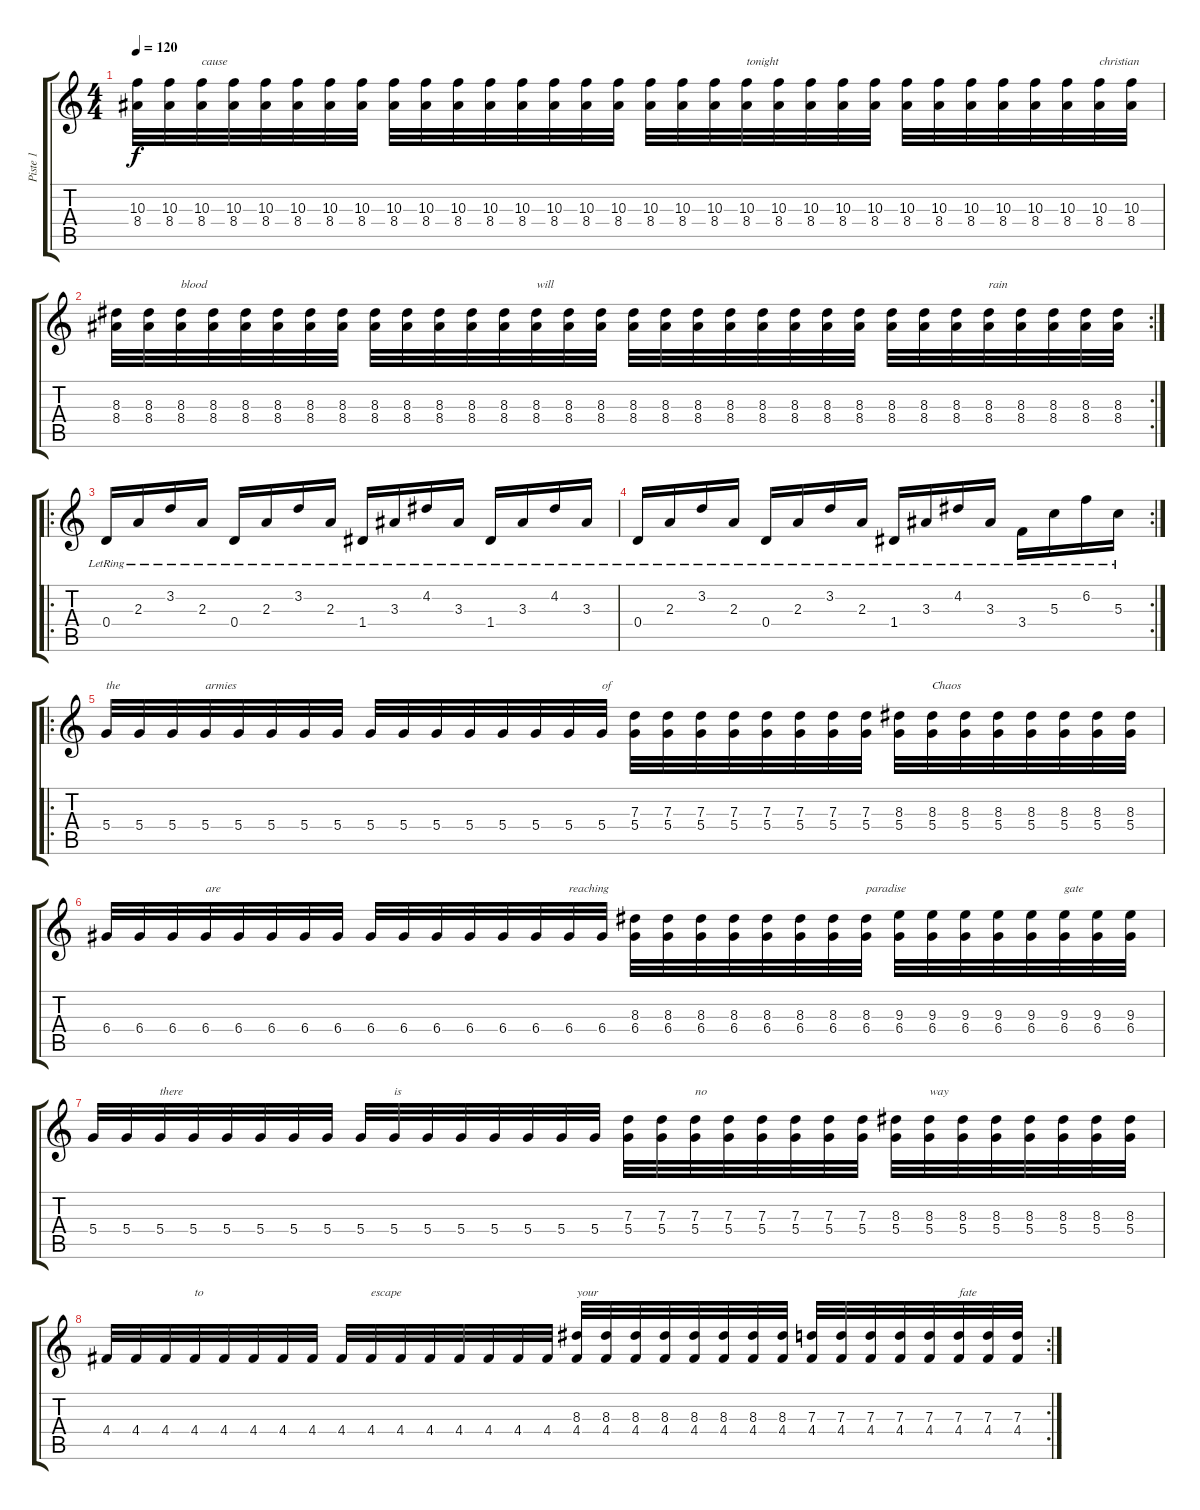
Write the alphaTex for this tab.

\track ("Piste 1" "Piste 1") {instrument distortionguitar}
\staff {score tabs}
\tuning (E4 B3 G3 D3 A2 E2) {hide}
\ts (4 4)
\tempo 120
\clef g2
\ks c
(10.3 8.4).32{dy f} (10.3 8.4).32 (10.3 8.4).32{txt "cause"} (10.3 8.4).32 (10.3 8.4).32 (10.3 8.4).32 (10.3 8.4).32 (10.3 8.4).32 (10.3 8.4).32 (10.3 8.4).32 (10.3 8.4).32 (10.3 8.4).32 (10.3 8.4).32 (10.3 8.4).32 (10.3 8.4).32 (10.3 8.4).32 (10.3 8.4).32 (10.3 8.4).32 (10.3 8.4).32 (10.3 8.4).32{txt "tonight"} (10.3 8.4).32 (10.3 8.4).32 (10.3 8.4).32 (10.3 8.4).32 (10.3 8.4).32 (10.3 8.4).32 (10.3 8.4).32 (10.3 8.4).32 (10.3 8.4).32 (10.3 8.4).32 (10.3 8.4).32{txt "christian"} (10.3 8.4).32 |
\rc 2
(8.3 8.4).32 (8.3 8.4).32 (8.3 8.4).32{txt "blood"} (8.3 8.4).32 (8.3 8.4).32 (8.3 8.4).32 (8.3 8.4).32 (8.3 8.4).32 (8.3 8.4).32 (8.3 8.4).32 (8.3 8.4).32 (8.3 8.4).32 (8.3 8.4).32 (8.3 8.4).32{txt "will"} (8.3 8.4).32 (8.3 8.4).32 (8.3 8.4).32 (8.3 8.4).32 (8.3 8.4).32 (8.3 8.4).32 (8.3 8.4).32 (8.3 8.4).32 (8.3 8.4).32 (8.3 8.4).32 (8.3 8.4).32 (8.3 8.4).32 (8.3 8.4).32 (8.3 8.4).32{txt "rain"} (8.3 8.4).32 (8.3 8.4).32 (8.3 8.4).32 (8.3 8.4).32 |
\ro
0.4{lr}.16 2.3{lr}.16 3.2{lr}.16 2.3{lr}.16 0.4{lr}.16 2.3{lr}.16 3.2{lr}.16 2.3{lr}.16 1.4{lr}.16 3.3{lr}.16 4.2{lr}.16 3.3{lr}.16 1.4{lr}.16 3.3{lr}.16 4.2{lr}.16 3.3{lr}.16 |
\rc 2
0.4{lr}.16 2.3{lr}.16 3.2{lr}.16 2.3{lr}.16 0.4{lr}.16 2.3{lr}.16 3.2{lr}.16 2.3{lr}.16 1.4{lr}.16 3.3{lr}.16 4.2{lr}.16 3.3{lr}.16 3.4{lr}.16 5.3{lr}.16 6.2{lr}.16 5.3{lr}.16 |
\ro
5.4.32{txt "the"} 5.4.32 5.4.32 5.4.32{txt "armies"} 5.4.32 5.4.32 5.4.32 5.4.32 5.4.32 5.4.32 5.4.32 5.4.32 5.4.32 5.4.32 5.4.32 5.4.32{txt "of"} (7.3 5.4).32 (7.3 5.4).32 (7.3 5.4).32 (7.3 5.4).32 (7.3 5.4).32 (7.3 5.4).32 (7.3 5.4).32 (7.3 5.4).32 (8.3 5.4).32 (8.3 5.4).32{txt "Chaos"} (8.3 5.4).32 (8.3 5.4).32 (8.3 5.4).32 (8.3 5.4).32 (8.3 5.4).32 (8.3 5.4).32 |
6.4.32 6.4.32 6.4.32 6.4.32{txt "are"} 6.4.32 6.4.32 6.4.32 6.4.32 6.4.32 6.4.32 6.4.32 6.4.32 6.4.32 6.4.32 6.4.32{txt "reaching"} 6.4.32 (8.3 6.4).32 (8.3 6.4).32 (8.3 6.4).32 (8.3 6.4).32 (8.3 6.4).32 (8.3 6.4).32 (8.3 6.4).32 (8.3 6.4).32{txt "paradise"} (9.3 6.4).32 (9.3 6.4).32 (9.3 6.4).32 (9.3 6.4).32 (9.3 6.4).32 (9.3 6.4).32{txt "gate"} (9.3 6.4).32 (9.3 6.4).32 |
5.4.32 5.4.32 5.4.32{txt "there"} 5.4.32 5.4.32 5.4.32 5.4.32 5.4.32 5.4.32 5.4.32{txt "is"} 5.4.32 5.4.32 5.4.32 5.4.32 5.4.32 5.4.32 (7.3 5.4).32 (7.3 5.4).32 (7.3 5.4).32{txt "no"} (7.3 5.4).32 (7.3 5.4).32 (7.3 5.4).32 (7.3 5.4).32 (7.3 5.4).32 (8.3 5.4).32 (8.3 5.4).32{txt "way"} (8.3 5.4).32 (8.3 5.4).32 (8.3 5.4).32 (8.3 5.4).32 (8.3 5.4).32 (8.3 5.4).32 |
\rc 2
4.4.32 4.4.32 4.4.32 4.4.32{txt "to"} 4.4.32 4.4.32 4.4.32 4.4.32 4.4.32 4.4.32{txt "escape"} 4.4.32 4.4.32 4.4.32 4.4.32 4.4.32 4.4.32 (8.3 4.4).32{txt "your"} (8.3 4.4).32 (8.3 4.4).32 (8.3 4.4).32 (8.3 4.4).32 (8.3 4.4).32 (8.3 4.4).32 (8.3 4.4).32 (7.3 4.4).32 (7.3 4.4).32 (7.3 4.4).32 (7.3 4.4).32 (7.3 4.4).32 (7.3 4.4).32{txt "fate"} (7.3 4.4).32 (7.3 4.4).32
